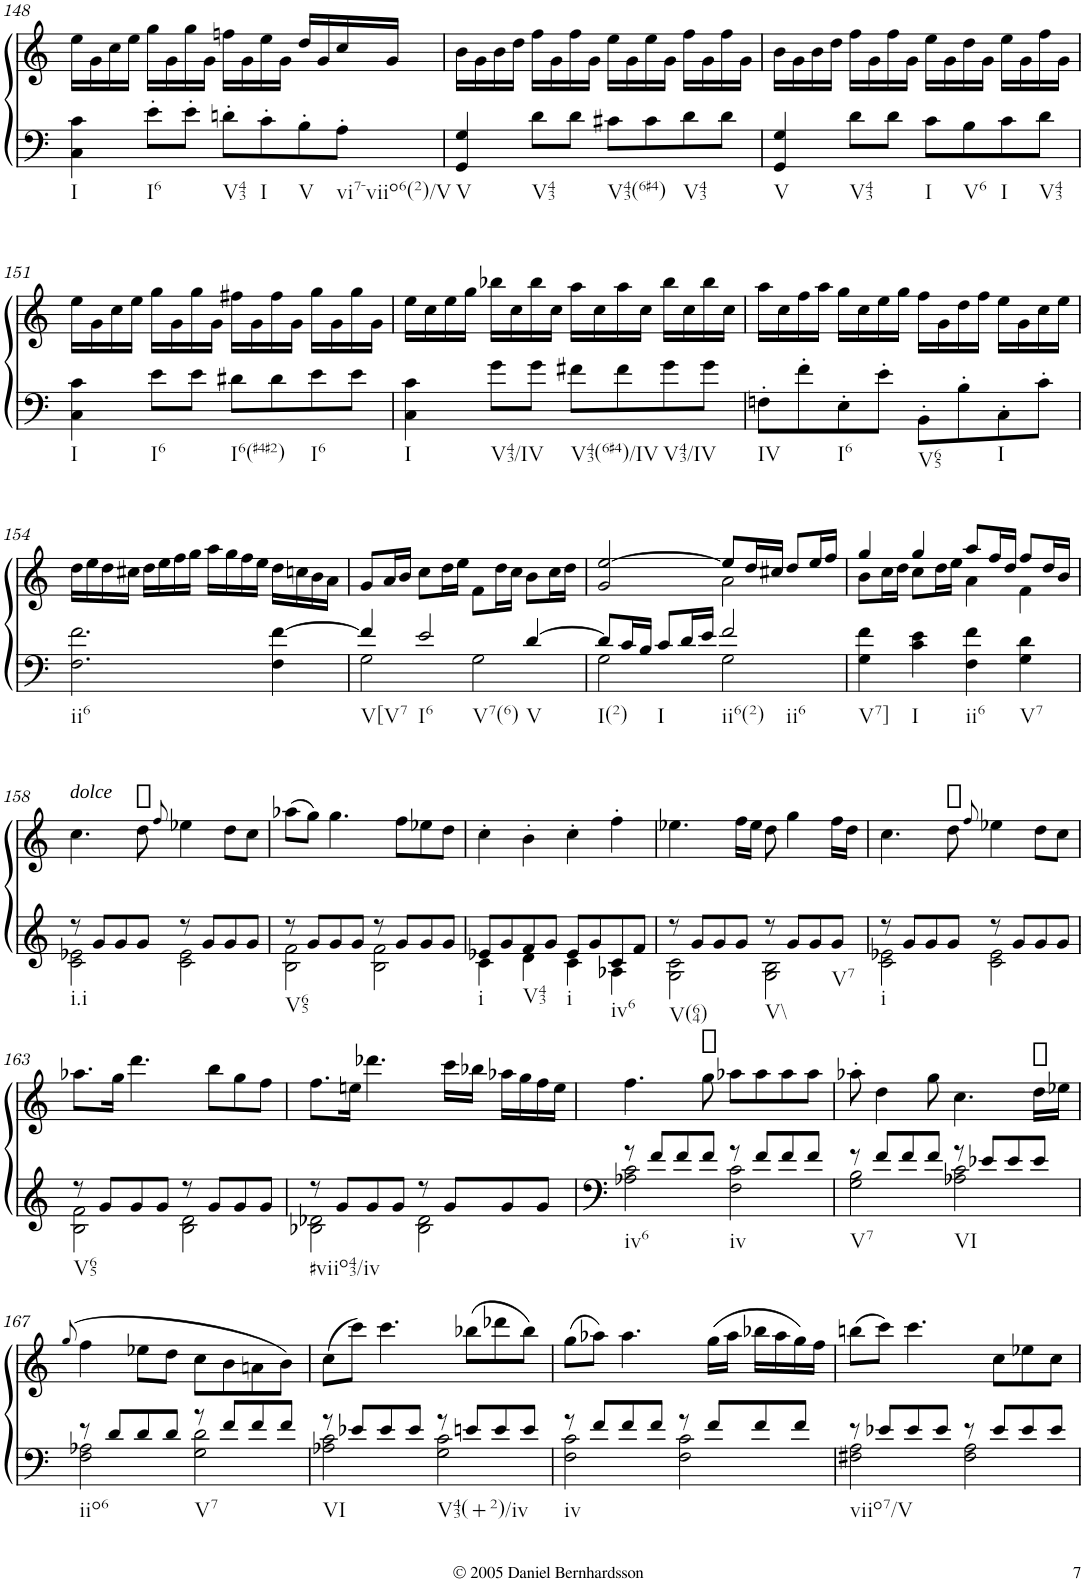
**kern	**kern
*part1	*part1
*staff2	*staff1
*I"Piano	*
*I'Pno.	*
!!LO:PB:g=z
*clefF4	*clefG2
*k[]	*k[]
*M4/4	*M4/4
*met(c)	*met(c)
=148	=148
!LO:TX:b:t=I	!
4C\ 4c\	16ee\LL
.	16g\
.	16cc\
.	16ee\JJ
!LO:TX:b:t=I6	!
8e'\L	16gg\LL
.	16g\
8e'\J	16gg\
.	16g\JJ
!LO:TX:b:t=V43	!
8dn'\L	16ffn\LL
.	16g\
!LO:TX:b:t=I	!
8c'\	16ee\
.	16g\JJ
!LO:TX:b:t=V	!
8B'\	16dd/LL
.	16g/
!LO:TX:b:t=vi7-viio6(2)/V	!
8A'\J	16cc/
.	16g/JJ
=149	=149
!LO:TX:b:t=V	!
4GG/ 4G/	16b\LL
.	16g\
.	16b\
.	16dd\JJ
!LO:TX:b:t=V43	!
8d\L	16ff\LL
.	16g\
8d\J	16ff\
.	16g\JJ
!LO:TX:b:t=V43(6#4)	!
8c#X\L	16ee\LL
.	16g\
8c#\	16ee\
.	16g\JJ
!LO:TX:b:t=V43	!
8d\	16ff\LL
.	16g\
8d\J	16ff\
.	16g\JJ
=150	=150
!LO:TX:b:t=V	!
4GG/ 4G/	16b\LL
.	16g\
.	16b\
.	16dd\JJ
!LO:TX:b:t=V43	!
8d\L	16ff\LL
.	16g\
8d\J	16ff\
.	16g\JJ
!LO:TX:b:t=I	!
8c\L	16ee\LL
.	16g\
!LO:TX:b:t=V6	!
8B\	16dd\
.	16g\JJ
!LO:TX:b:t=I	!
8c\	16ee\LL
.	16g\
!LO:TX:b:t=V43	!
8d\J	16ff\
.	16g\JJ
!!LO:LB:g=z
=151	=151
!LO:TX:b:t=I	!
4C\ 4c\	16ee\LL
.	16g\
.	16cc\
.	16ee\JJ
!LO:TX:b:t=I6	!
8e\L	16gg\LL
.	16g\
8e\J	16gg\
.	16g\JJ
!LO:TX:b:t=I6(#4#2)	!
8d#X\L	16ff#X\LL
.	16g\
8d#\	16ff#\
.	16g\JJ
!LO:TX:b:t=I6	!
8e\	16gg\LL
.	16g\
8e\J	16gg\
.	16g\JJ
=152	=152
!LO:TX:b:t=I	!
4C\ 4c\	16ee\LL
.	16cc\
.	16ee\
.	16gg\JJ
!LO:TX:b:t=V43/IV	!
8g\L	16bb-X\LL
.	16cc\
8g\J	16bb-\
.	16cc\JJ
!LO:TX:b:t=V43(6#4)/IV	!
8f#X\L	16aa\LL
.	16cc\
8f#\	16aa\
.	16cc\JJ
!LO:TX:b:t=V43/IV	!
8g\	16bb-\LL
.	16cc\
8g\J	16bb-\
.	16cc\JJ
=153	=153
!LO:TX:b:t=IV	!
8Fn'\L	16aa\LL
.	16cc\
8f'\	16ff\
.	16aa\JJ
!LO:TX:b:t=I6	!
8E'\	16gg\LL
.	16cc\
8e'\J	16ee\
.	16gg\JJ
!LO:TX:b:t=V65	!
8BB'\L	16ff\LL
.	16g\
8B'\	16dd\
.	16ff\JJ
!LO:TX:b:t=I	!
8C'\	16ee\LL
.	16g\
8c'\J	16cc\
.	16ee\JJ
!!LO:LB:g=z
=154	=154
!LO:TX:b:t=ii6	!
2.F\ 2.f\	16dd\LL
.	16ee\
.	16dd\
.	16cc#X\JJ
.	16dd\LL
.	16ee\
.	16ff\
.	16gg\JJ
.	16aa\LL
.	16gg\
.	16ff\
.	16ee\JJ
4F\ [>4f\	16dd\LL
.	16ccn\
.	16b\
.	16a\JJ
=155	=155
*^	*
!LO:TX:b:t=V[V7	!	!
4f/]	2G\	8g/L
.	.	16a/L
.	.	16b/JJ
!LO:TX:b:t=I6	!	!
!LO:TX:b:t=V7(6)	!	!
2e/	.	8cc\L
.	.	16dd\L
.	.	16ee\JJ
.	2G\	8f\L
.	.	16dd\L
.	.	16cc\JJ
!LO:TX:b:t=V	!	!
[>4d/	.	8b\L
.	.	16cc\L
.	.	16dd\JJ
=156	=156	=156
*	*	*^
!LO:TX:b:t=I(2)	!	!	!
8d/L]	2G\	2g/ [>2ee/	2ryy
16c/L	.	.	.
16B/JJ	.	.	.
!LO:TX:b:t=I	!	!	!
8c/L	.	.	.
16d/L	.	.	.
16e/JJ	.	.	.
!LO:TX:b:t=ii6(2)	!	!	!
!LO:TX:b:t=ii6	!	!	!
2f/	2G\	8ee/L]	2a\
.	.	16dd/L	.
.	.	16cc#X/JJ	.
.	.	8dd/L	.
.	.	16ee/L	.
.	.	16ff/JJ	.
*v	*v	*	*
=157	=157	=157
!LO:TX:b:t=V7]	!	!
4G\ 4f\	4gg/	8b\L
.	.	16cc\L
.	.	16dd\JJ
!LO:TX:b:t=I	!	!
4c\ 4e\	4gg/	8cc\L
.	.	16dd\L
.	.	16ee\JJ
!LO:TX:b:t=ii6	!	!
4F\ 4f\	8aa/L	4a\
.	16ff/L	.
.	16dd/JJ	.
!LO:TX:b:t=V7	!	!
4G\ 4d\	8ff/L	4f\
.	16dd/L	.
.	16b/JJ	.
*	*v	*v
!!LO:LB:g=z
=158	=158
*^	*
!	!	!LO:TX:a:i:t=dolce
!LO:TX:b:t=i.i	!	!
8r	2c\ 2e-X\	4.cc\
8g/L	.	.
8g/	.	.
8g/J	.	8dd\
.	.	8qff/
8r	2c\ 2e-\	4ee-X\
8g/L	.	.
8g/	.	8dd\L
8g/J	.	8cc\J
=159	=159	=159
!LO:TX:b:t=V65	!	!
8r	2B\ 2f\	(8aa-X\L
8g/L	.	8gg\J)
8g/	.	4.gg\
8g/J	.	.
8r	2B\ 2f\	.
8g/L	.	8ff\L
8g/	.	8ee-X\
8g/J	.	8dd\J
=160	=160	=160
!LO:TX:b:t=i	!	!
8e-X/L	4c\	4cc'\
8g/	.	.
!LO:TX:b:t=V43	!	!
8f/	4d\	4b'\
8g/J	.	.
!LO:TX:b:t=i	!	!
8e-/L	4c\	4cc'\
8g/	.	.
!LO:TX:b:t=iv6	!	!
8c/	4A-X\	4ff'\
8f/J	.	.
=161	=161	=161
!LO:TX:b:t=V(64)	!	!
8r	2G\ 2c\	4.ee-X\
8g/L	.	.
8g/	.	.
8g/J	.	16ff\LL
.	.	16ee-\JJ
!LO:TX:b:t=V\\	!	!
8r	2G\ 2B\	8dd\
8g/L	.	4gg\
8g/	.	.
!LO:TX:b:t=V7	!	!
8g/J	.	16ff\LL
.	.	16dd\JJ
=162	=162	=162
!LO:TX:b:t=i	!	!
8r	2c\ 2e-X\	4.cc\
8g/L	.	.
8g/	.	.
8g/J	.	8dd\
.	.	8qff/
8r	2c\ 2e-\	4ee-X\
8g/L	.	.
8g/	.	8dd\L
8g/J	.	8cc\J
!!LO:LB:g=z
=163	=163	=163
!LO:TX:b:t=V65	!	!
8r	2B\ 2f\	8.aa-X\L
8g/L	.	.
.	.	16gg\Jk
8g/	.	4.ddd\
8g/J	.	.
8r	2B\ 2d\	.
8g/L	.	8bb\L
8g/	.	8gg\
8g/J	.	8ff\J
=164	=164	=164
!LO:TX:b:t=#viio43/iv	!	!
8r	2B-X\ 2d-X\	8.ff\L
8g/L	.	.
.	.	16een\Jk
8g/	.	4.ddd-X\
8g/J	.	.
8r	2B-\ 2d-\	.
8g/L	.	16ccc\LL
.	.	16bb-X\JJ
8g/	.	16aa-X\LL
.	.	16gg\
8g/J	.	16ff\
.	.	16ee\JJ
=165	=165	=165
!LO:TX:b:t=iv6	!	!
8r	2A-X\ 2c\	4.ff\
8f/L	.	.
8f/	.	.
8f/J	.	8gg\
!LO:TX:b:t=iv	!	!
8r	2F\ 2c\	8aa-X\L
8f/L	.	8aa-\
8f/	.	8aa-\
8f/J	.	8aa-\J
=166	=166	=166
!LO:TX:b:t=V7	!	!
8r	2G\ 2B\	8aa-X'\
8f/L	.	4dd\
8f/	.	.
8f/J	.	8gg\
!LO:TX:b:t=VI	!	!
8r	2A-X\ 2c\	4.cc\
8e-X/L	.	.
8e-/	.	.
8e-/J	.	16dd\LL
.	.	16ee-X\JJ
!!LO:LB:g=z
=167	=167	=167
.	.	(8qgg/
!LO:TX:b:t=iio6	!	!
8r	2F\ 2A-X\	4ff\
8d/L	.	.
8d/	.	8ee-X\L
8d/J	.	8dd\J
!LO:TX:b:t=V7	!	!
8r	2G\ 2d\	8cc\L
8f/L	.	8b\
8f/	.	8an\
8f/J	.	8b\J)
=168	=168	=168
!LO:TX:b:t=VI	!	!
8r	2A-X\ 2c\	(8cc\L
8e-X/L	.	8ccc\J)
8e-/	.	4.ccc\
8e-/J	.	.
!LO:TX:b:t=V43(+2)/iv	!	!
8r	2G\ 2c\	.
8en/L	.	(8bb-X\L
8e/	.	8ddd-X\
8e/J	.	8bb-\J)
=169	=169	=169
!LO:TX:b:t=iv	!	!
8r	2F\ 2c\	(8gg\L
8f/L	.	8aa-X\J)
8f/	.	4.aa-\
8f/J	.	.
8r	2F\ 2c\	.
8f/L	.	(16gg\LL
.	.	16aa-\JJ
8f/	.	16bb-X\LL
.	.	16aa-\
8f/J	.	16gg\)
.	.	16ff\JJ
=170	=170	=170
!LO:TX:b:t=viio7/V	!	!
8r	2F#X\ 2A\	(8bbn\L
8e-X/L	.	8ccc\J)
8e-/	.	4.ccc\
8e-/J	.	.
8r	2F#\ 2A\	.
8e-/L	.	8cc\L
8e-/	.	8ee-X\
8e-/J	.	8cc\J
*v	*v	*
=	=
*-	*-
